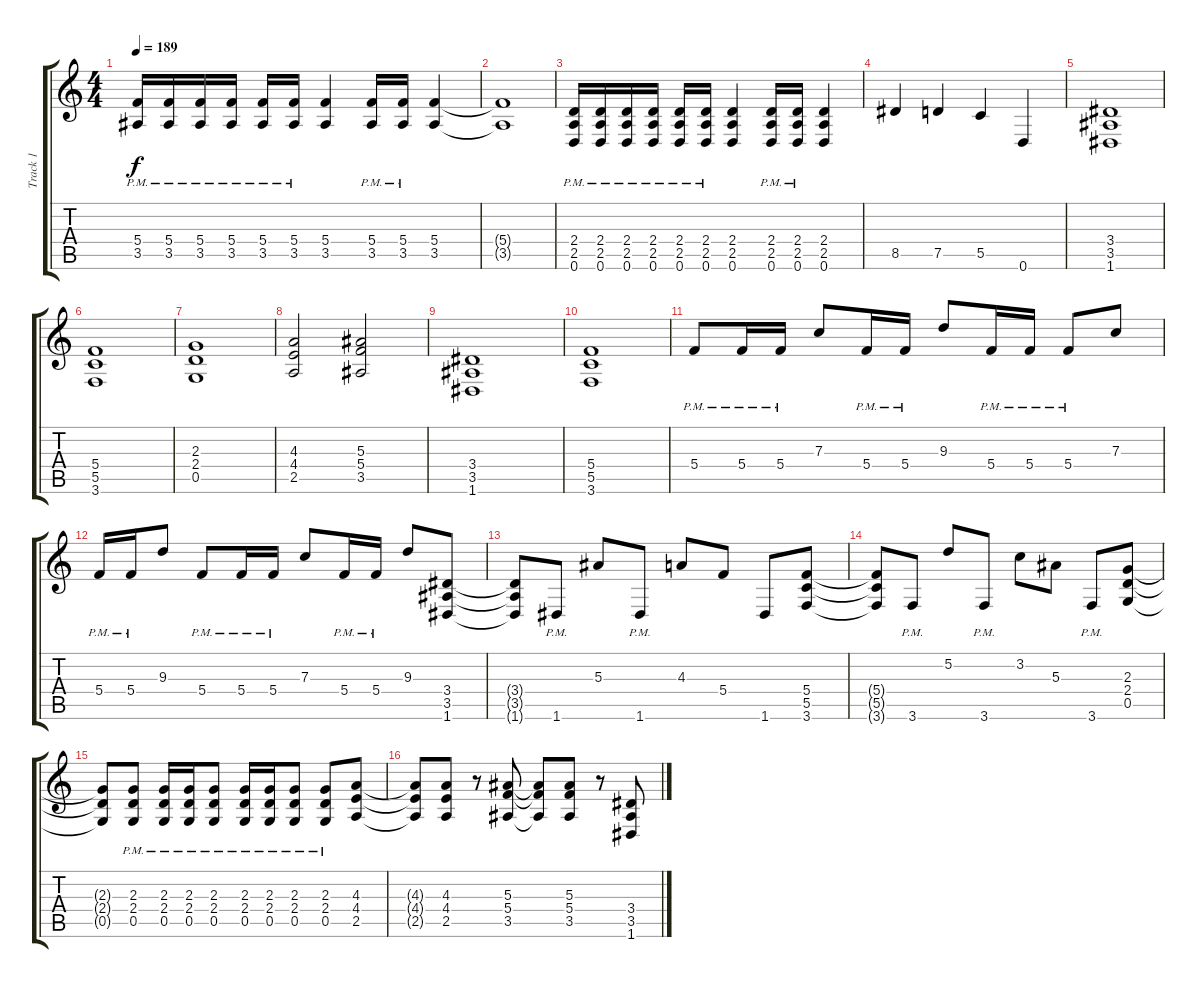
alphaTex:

\track ("Track 1" "Track 1") {instrument distortionguitar}
\staff {score tabs}
\tuning (D4 A3 F3 C3 G2 D2) {hide}
\ts (4 4)
\tempo 189
\clef g2
\ks c
(5.4{pm} 3.5{pm}).16{dy f} (5.4{pm} 3.5{pm}).16 (5.4{pm} 3.5{pm}).16 (5.4{pm} 3.5{pm}).16 (5.4{pm} 3.5{pm}).16 (5.4{pm} 3.5{pm}).16 (5.4 3.5).4 (5.4{pm} 3.5{pm}).16 (5.4{pm} 3.5{pm}).16 (5.4 3.5).4 |
(5.4{t} 3.5{t}).1 |
(2.4{pm} 2.5{pm} 0.6{pm}).16 (2.4{pm} 2.5{pm} 0.6{pm}).16 (2.4{pm} 2.5{pm} 0.6{pm}).16 (2.4{pm} 2.5{pm} 0.6{pm}).16 (2.4{pm} 2.5{pm} 0.6{pm}).16 (2.4{pm} 2.5{pm} 0.6{pm}).16 (2.4 2.5 0.6).4 (2.4{pm} 2.5{pm} 0.6{pm}).16 (2.4{pm} 2.5{pm} 0.6{pm}).16 (2.4 2.5 0.6).4 |
8.5.4 7.5.4 5.5.4 0.6.4 |
(3.4 3.5 1.6).1 |
(5.4 5.5 3.6).1 |
(2.3 2.4 0.5).1 |
(4.3 4.4 2.5).2 (5.3 5.4 3.5).2 |
(3.4 3.5 1.6).1 |
(5.4 5.5 3.6).1 |
5.4{pm}.8 5.4{pm}.16 5.4{pm}.16 7.3.8 5.4{pm}.16 5.4{pm}.16 9.3.8 5.4{pm}.16 5.4{pm}.16 5.4{pm}.8 7.3.8 |
5.4{pm}.16 5.4{pm}.16 9.3.8 5.4{pm}.8 5.4{pm}.16 5.4{pm}.16 7.3.8 5.4{pm}.16 5.4{pm}.16 9.3.8 (3.4 3.5 1.6).8 |
(3.4{t} 3.5{t} 1.6{t}).8 1.6{pm}.8 5.3.8 1.6{pm}.8 4.3.8 5.4.8 1.6.8 (5.4 5.5 3.6).8 |
(5.4{t} 5.5{t} 3.6{t}).8 3.6{pm}.8 5.2.8 3.6{pm}.8 3.2.8 5.3.8 3.6{pm}.8 (2.3 2.4 0.5).8 |
(2.3{t} 2.4{t} 0.5{t}).8 (2.3{pm} 2.4{pm} 0.5{pm}).8 (2.3{pm} 2.4{pm} 0.5{pm}).16 (2.3{pm} 2.4{pm} 0.5{pm}).16 (2.3{pm} 2.4{pm} 0.5{pm}).8 (2.3{pm} 2.4{pm} 0.5{pm}).16 (2.3{pm} 2.4{pm} 0.5{pm}).16 (2.3{pm} 2.4{pm} 0.5{pm}).8 (2.3{pm} 2.4{pm} 0.5{pm}).8 (4.3 4.4 2.5).8 |
(4.3{t} 4.4{t} 2.5{t}).8 (4.3 4.4 2.5).8 r.8 (5.3 5.4 3.5).8 (5.3{t} 5.4{t} 3.5{t}).8 (5.3 5.4 3.5).8 r.8 (3.4 3.5 1.6).8
